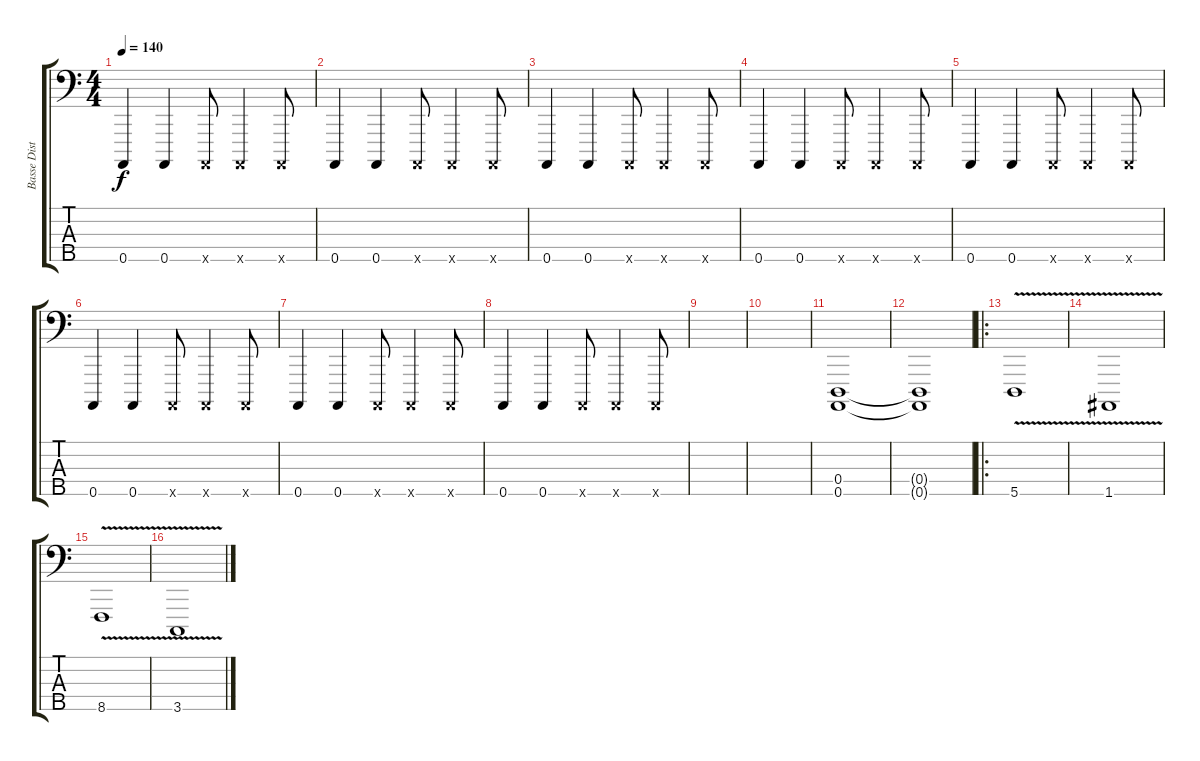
\track ("Basse Disto" "Basse Dist") {instrument lead8bassandlead}
\staff {score tabs}
\tuning (F2 C2 G1 D1 A0) {hide}
\ts (4 4)
\tempo 140
\clef f4
\ks c
0.5.4{dy f} 0.5.4 0.5{x}.8 0.5{x}.4 0.5{x}.8 |
0.5.4 0.5.4 0.5{x}.8 0.5{x}.4 0.5{x}.8 |
0.5.4 0.5.4 0.5{x}.8 0.5{x}.4 0.5{x}.8 |
0.5.4 0.5.4 0.5{x}.8 0.5{x}.4 0.5{x}.8 |
0.5.4 0.5.4 0.5{x}.8 0.5{x}.4 0.5{x}.8 |
0.5.4 0.5.4 0.5{x}.8 0.5{x}.4 0.5{x}.8 |
0.5.4 0.5.4 0.5{x}.8 0.5{x}.4 0.5{x}.8 |
0.5.4 0.5.4 0.5{x}.8 0.5{x}.4 0.5{x}.8 |
|
|
(0.4 0.5).1{volume 16 instrument lead8bassandlead} |
(0.4{t} 0.5{t}).1 |
\ro
5.5{v}.1{instrument slapbass1} |
1.5{v}.1 |
8.5{v}.1 |
3.5{v}.1
